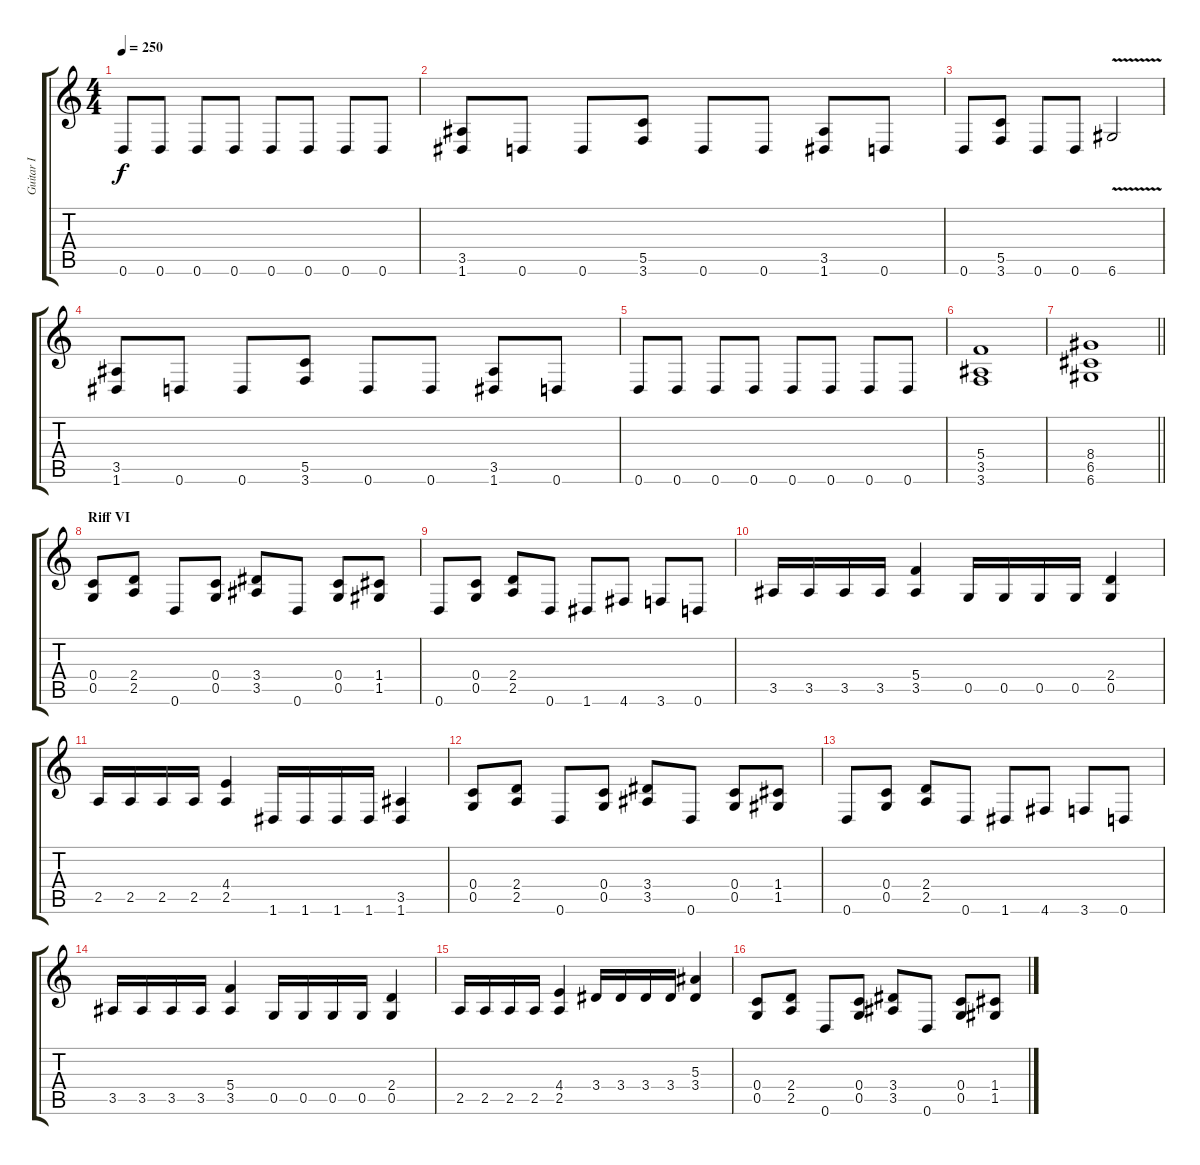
\track ("Guitar I" "Guitar I") {instrument distortionguitar}
\staff {score tabs}
\tuning (D4 A3 F3 C3 G2 D2) {hide}
\ts (4 4)
\tempo 250
\clef g2
\ks c
0.6.8{dy f} 0.6.8 0.6.8 0.6.8 0.6.8 0.6.8 0.6.8 0.6.8 |
(3.5 1.6).8 0.6.8 0.6.8 (5.5 3.6).8 0.6.8 0.6.8 (3.5 1.6).8 0.6.8 |
0.6.8 (5.5 3.6).8 0.6.8 0.6.8 6.6{v}.2 |
(3.5 1.6).8 0.6.8 0.6.8 (5.5 3.6).8 0.6.8 0.6.8 (3.5 1.6).8 0.6.8 |
0.6.8 0.6.8 0.6.8 0.6.8 0.6.8 0.6.8 0.6.8 0.6.8 |
(5.4 3.5 3.6).1 |
\barLineRight lightlight
(8.4 6.5 6.6).1 |
\section ("" "Riff VI")
(0.4 0.5).8 (2.4 2.5).8 0.6.8 (0.4 0.5).8 (3.4 3.5).8 0.6.8 (0.4 0.5).8 (1.4 1.5).8 |
0.6.8 (0.4 0.5).8 (2.4 2.5).8 0.6.8 1.6.8 4.6.8 3.6.8 0.6.8 |
3.5.16 3.5.16 3.5.16 3.5.16 (5.4 3.5).4 0.5.16 0.5.16 0.5.16 0.5.16 (2.4 0.5).4 |
2.5.16 2.5.16 2.5.16 2.5.16 (4.4 2.5).4 1.6.16 1.6.16 1.6.16 1.6.16 (3.5 1.6).4 |
(0.4 0.5).8 (2.4 2.5).8 0.6.8 (0.4 0.5).8 (3.4 3.5).8 0.6.8 (0.4 0.5).8 (1.4 1.5).8 |
0.6.8 (0.4 0.5).8 (2.4 2.5).8 0.6.8 1.6.8 4.6.8 3.6.8 0.6.8 |
3.5.16 3.5.16 3.5.16 3.5.16 (5.4 3.5).4 0.5.16 0.5.16 0.5.16 0.5.16 (2.4 0.5).4 |
2.5.16 2.5.16 2.5.16 2.5.16 (4.4 2.5).4 3.4.16 3.4.16 3.4.16 3.4.16 (5.3 3.4).4 |
(0.4 0.5).8 (2.4 2.5).8 0.6.8 (0.4 0.5).8 (3.4 3.5).8 0.6.8 (0.4 0.5).8 (1.4 1.5).8
